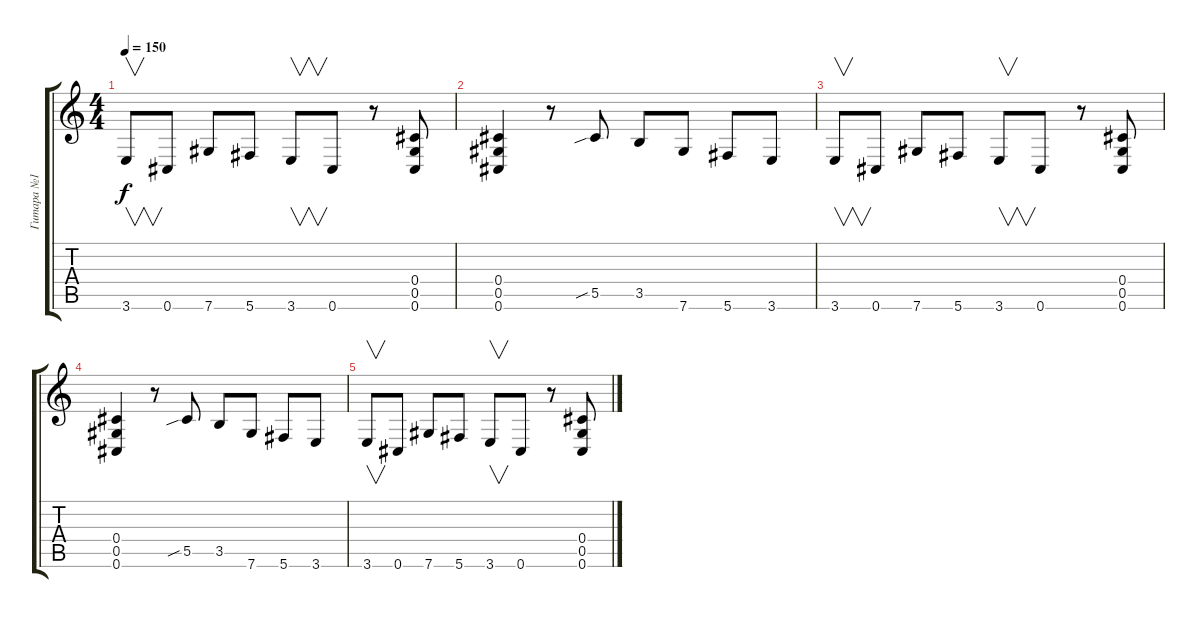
\track ("Гитара №1" "Гитара №1") {instrument overdrivenguitar}
\staff {score tabs}
\tuning (Eb4 Bb3 Gb3 Db3 Ab2 Db2) {hide}
\ts (4 4)
\tempo 150
\clef g2
\ks c
3.6.8{v dy f} 0.6.8 7.6.8 5.6.8 3.6.8{v} 0.6.8 r.8 (0.4 0.5 0.6).8 |
(0.4 0.5 0.6).4 r.8 5.5{sib}.8 3.5.8 7.6.8 5.6.8 3.6.8 |
3.6.8{v} 0.6.8 7.6.8 5.6.8 3.6.8{v} 0.6.8 r.8 (0.4 0.5 0.6).8 |
(0.4 0.5 0.6).4 r.8 5.5{sib}.8 3.5.8 7.6.8 5.6.8 3.6.8 |
3.6.8{v} 0.6.8 7.6.8 5.6.8 3.6.8{v} 0.6.8 r.8 (0.4 0.5 0.6).8
